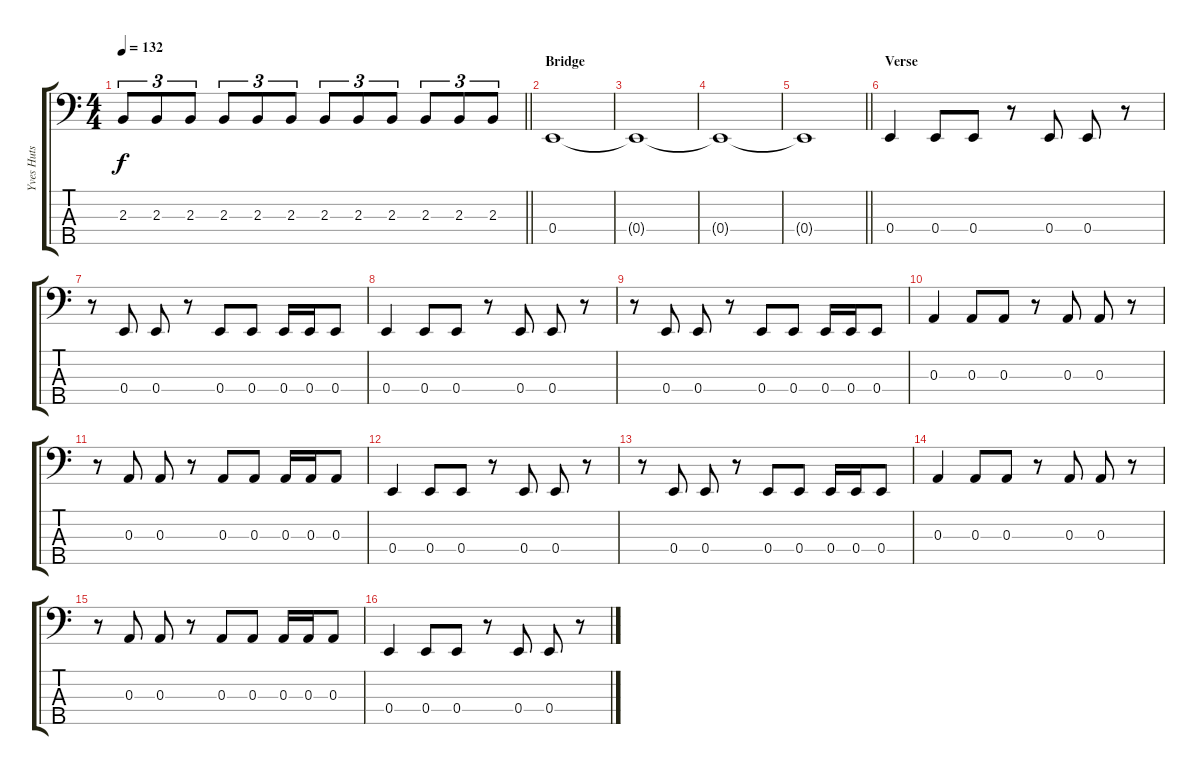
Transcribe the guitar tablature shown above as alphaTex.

\track ("Yves Huts" "Yves Huts") {instrument electricbassfinger}
\staff {score tabs}
\tuning (G2 D2 A1 E1 B0) {hide}
\ts (4 4)
\tempo 132
\clef f4
\barLineRight lightlight
\ks c
2.3.8{tu (3 2) dy f} 2.3.8{tu (3 2)} 2.3.8{tu (3 2)} 2.3.8{tu (3 2)} 2.3.8{tu (3 2)} 2.3.8{tu (3 2)} 2.3.8{tu (3 2)} 2.3.8{tu (3 2)} 2.3.8{tu (3 2)} 2.3.8{tu (3 2)} 2.3.8{tu (3 2)} 2.3.8{tu (3 2)} |
\section ("" "Bridge")
0.4.1 |
0.4{t}.1 |
0.4{t}.1 |
\barLineRight lightlight
0.4{t}.1 |
\section ("" "Verse")
0.4.4 0.4.8 0.4.8 r.8 0.4.8 0.4.8 r.8 |
r.8 0.4.8 0.4.8 r.8 0.4.8 0.4.8 0.4.16 0.4.16 0.4.8 |
0.4.4 0.4.8 0.4.8 r.8 0.4.8 0.4.8 r.8 |
r.8 0.4.8 0.4.8 r.8 0.4.8 0.4.8 0.4.16 0.4.16 0.4.8 |
0.3.4 0.3.8 0.3.8 r.8 0.3.8 0.3.8 r.8 |
r.8 0.3.8 0.3.8 r.8 0.3.8 0.3.8 0.3.16 0.3.16 0.3.8 |
0.4.4 0.4.8 0.4.8 r.8 0.4.8 0.4.8 r.8 |
r.8 0.4.8 0.4.8 r.8 0.4.8 0.4.8 0.4.16 0.4.16 0.4.8 |
0.3.4 0.3.8 0.3.8 r.8 0.3.8 0.3.8 r.8 |
r.8 0.3.8 0.3.8 r.8 0.3.8 0.3.8 0.3.16 0.3.16 0.3.8 |
0.4.4 0.4.8 0.4.8 r.8 0.4.8 0.4.8 r.8
